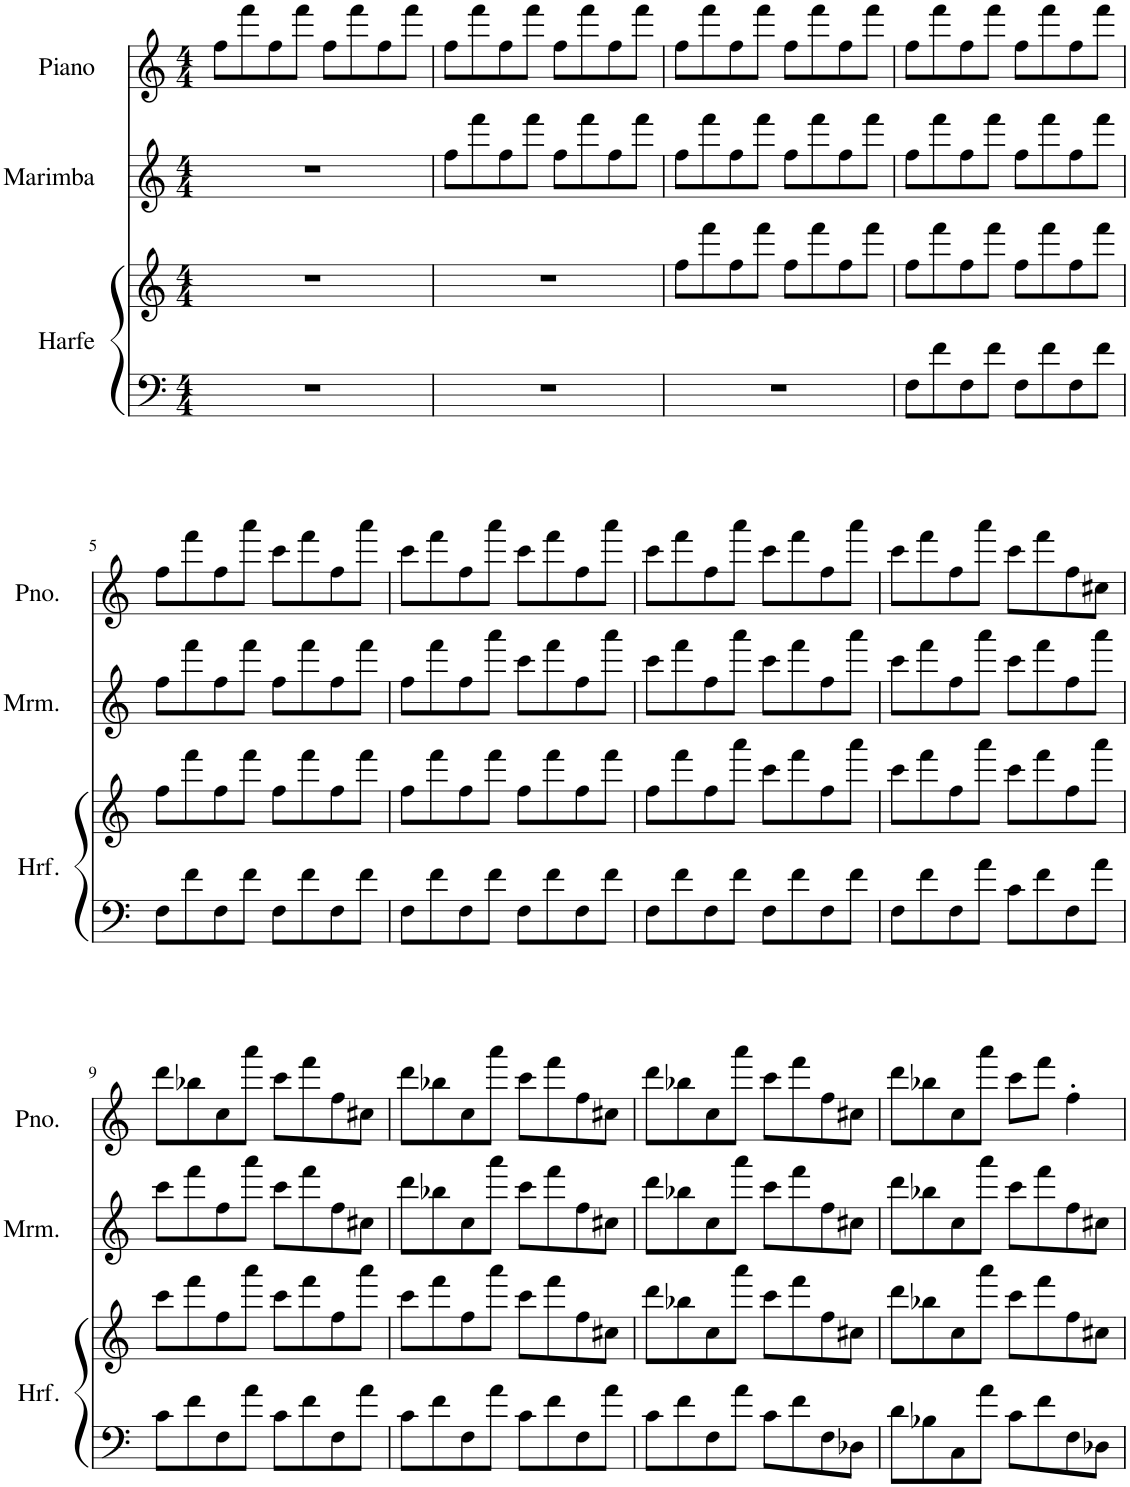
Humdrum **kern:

**kern	**kern	**kern	**kern
*part3	*part3	*part2	*part1
*staff4	*staff3	*staff2	*staff1
*I"Harfe	*	*I"Marimba	*I"Piano
*I'Hrf.	*	*I'Mrm.	*I'Pno.
*clefF4	*clefG2	*clefG2	*clefG2
*k[]	*k[]	*k[]	*k[]
*M4/4	*M4/4	*M4/4	*M4/4
=1	=1	=1	=1
1r	1r	1r	8ff\L
.	.	.	8fff\
.	.	.	8ff\
.	.	.	8fff\J
.	.	.	8ff\L
.	.	.	8fff\
.	.	.	8ff\
.	.	.	8fff\J
=2	=2	=2	=2
1r	1r	8ff\L	8ff\L
.	.	8fff\	8fff\
.	.	8ff\	8ff\
.	.	8fff\J	8fff\J
.	.	8ff\L	8ff\L
.	.	8fff\	8fff\
.	.	8ff\	8ff\
.	.	8fff\J	8fff\J
=3	=3	=3	=3
1r	8ff\L	8ff\L	8ff\L
.	8fff\	8fff\	8fff\
.	8ff\	8ff\	8ff\
.	8fff\J	8fff\J	8fff\J
.	8ff\L	8ff\L	8ff\L
.	8fff\	8fff\	8fff\
.	8ff\	8ff\	8ff\
.	8fff\J	8fff\J	8fff\J
=4	=4	=4	=4
8F\L	8ff\L	8ff\L	8ff\L
8f\	8fff\	8fff\	8fff\
8F\	8ff\	8ff\	8ff\
8f\J	8fff\J	8fff\J	8fff\J
8F\L	8ff\L	8ff\L	8ff\L
8f\	8fff\	8fff\	8fff\
8F\	8ff\	8ff\	8ff\
8f\J	8fff\J	8fff\J	8fff\J
!!LO:LB:g=z
=5	=5	=5	=5
8F\L	8ff\L	8ff\L	8ff\L
8f\	8fff\	8fff\	8fff\
8F\	8ff\	8ff\	8ff\
8f\J	8fff\J	8fff\J	8aaa\J
8F\L	8ff\L	8ff\L	8ccc\L
8f\	8fff\	8fff\	8fff\
8F\	8ff\	8ff\	8ff\
8f\J	8fff\J	8fff\J	8aaa\J
=6	=6	=6	=6
8F\L	8ff\L	8ff\L	8ccc\L
8f\	8fff\	8fff\	8fff\
8F\	8ff\	8ff\	8ff\
8f\J	8fff\J	8aaa\J	8aaa\J
8F\L	8ff\L	8ccc\L	8ccc\L
8f\	8fff\	8fff\	8fff\
8F\	8ff\	8ff\	8ff\
8f\J	8fff\J	8aaa\J	8aaa\J
=7	=7	=7	=7
8F\L	8ff\L	8ccc\L	8ccc\L
8f\	8fff\	8fff\	8fff\
8F\	8ff\	8ff\	8ff\
8f\J	8aaa\J	8aaa\J	8aaa\J
8F\L	8ccc\L	8ccc\L	8ccc\L
8f\	8fff\	8fff\	8fff\
8F\	8ff\	8ff\	8ff\
8f\J	8aaa\J	8aaa\J	8aaa\J
=8	=8	=8	=8
8F\L	8ccc\L	8ccc\L	8ccc\L
8f\	8fff\	8fff\	8fff\
8F\	8ff\	8ff\	8ff\
8a\J	8aaa\J	8aaa\J	8aaa\J
8c\L	8ccc\L	8ccc\L	8ccc\L
8f\	8fff\	8fff\	8fff\
8F\	8ff\	8ff\	8ff\
8a\J	8aaa\J	8aaa\J	8cc#X\J
!!LO:LB:g=z
=9	=9	=9	=9
8c\L	8ccc\L	8ccc\L	8ddd\L
8f\	8fff\	8fff\	8bb-X\
8F\	8ff\	8ff\	8cc\
8a\J	8aaa\J	8aaa\J	8aaa\J
8c\L	8ccc\L	8ccc\L	8ccc\L
8f\	8fff\	8fff\	8fff\
8F\	8ff\	8ff\	8ff\
8a\J	8aaa\J	8cc#X\J	8cc#X\J
=10	=10	=10	=10
8c\L	8ccc\L	8ddd\L	8ddd\L
8f\	8fff\	8bb-X\	8bb-X\
8F\	8ff\	8cc\	8cc\
8a\J	8aaa\J	8aaa\J	8aaa\J
8c\L	8ccc\L	8ccc\L	8ccc\L
8f\	8fff\	8fff\	8fff\
8F\	8ff\	8ff\	8ff\
8a\J	8cc#X\J	8cc#X\J	8cc#X\J
=11	=11	=11	=11
8c\L	8ddd\L	8ddd\L	8ddd\L
8f\	8bb-X\	8bb-X\	8bb-X\
8F\	8cc\	8cc\	8cc\
8a\J	8aaa\J	8aaa\J	8aaa\J
8c\L	8ccc\L	8ccc\L	8ccc\L
8f\	8fff\	8fff\	8fff\
8F\	8ff\	8ff\	8ff\
8D-X\J	8cc#X\J	8cc#X\J	8cc#X\J
=12	=12	=12	=12
8d\L	8ddd\L	8ddd\L	8ddd\L
8B-X\	8bb-X\	8bb-X\	8bb-X\
8C\	8cc\	8cc\	8cc\
8a\J	8aaa\J	8aaa\J	8aaa\J
8c\L	8ccc\L	8ccc\L	8ccc\L
8f\	8fff\	8fff\	8fff\J
8F\	8ff\	8ff\	4ff'\
8D-X\J	8cc#X\J	8cc#X\J	.
=	=	=	=
*-	*-	*-	*-
